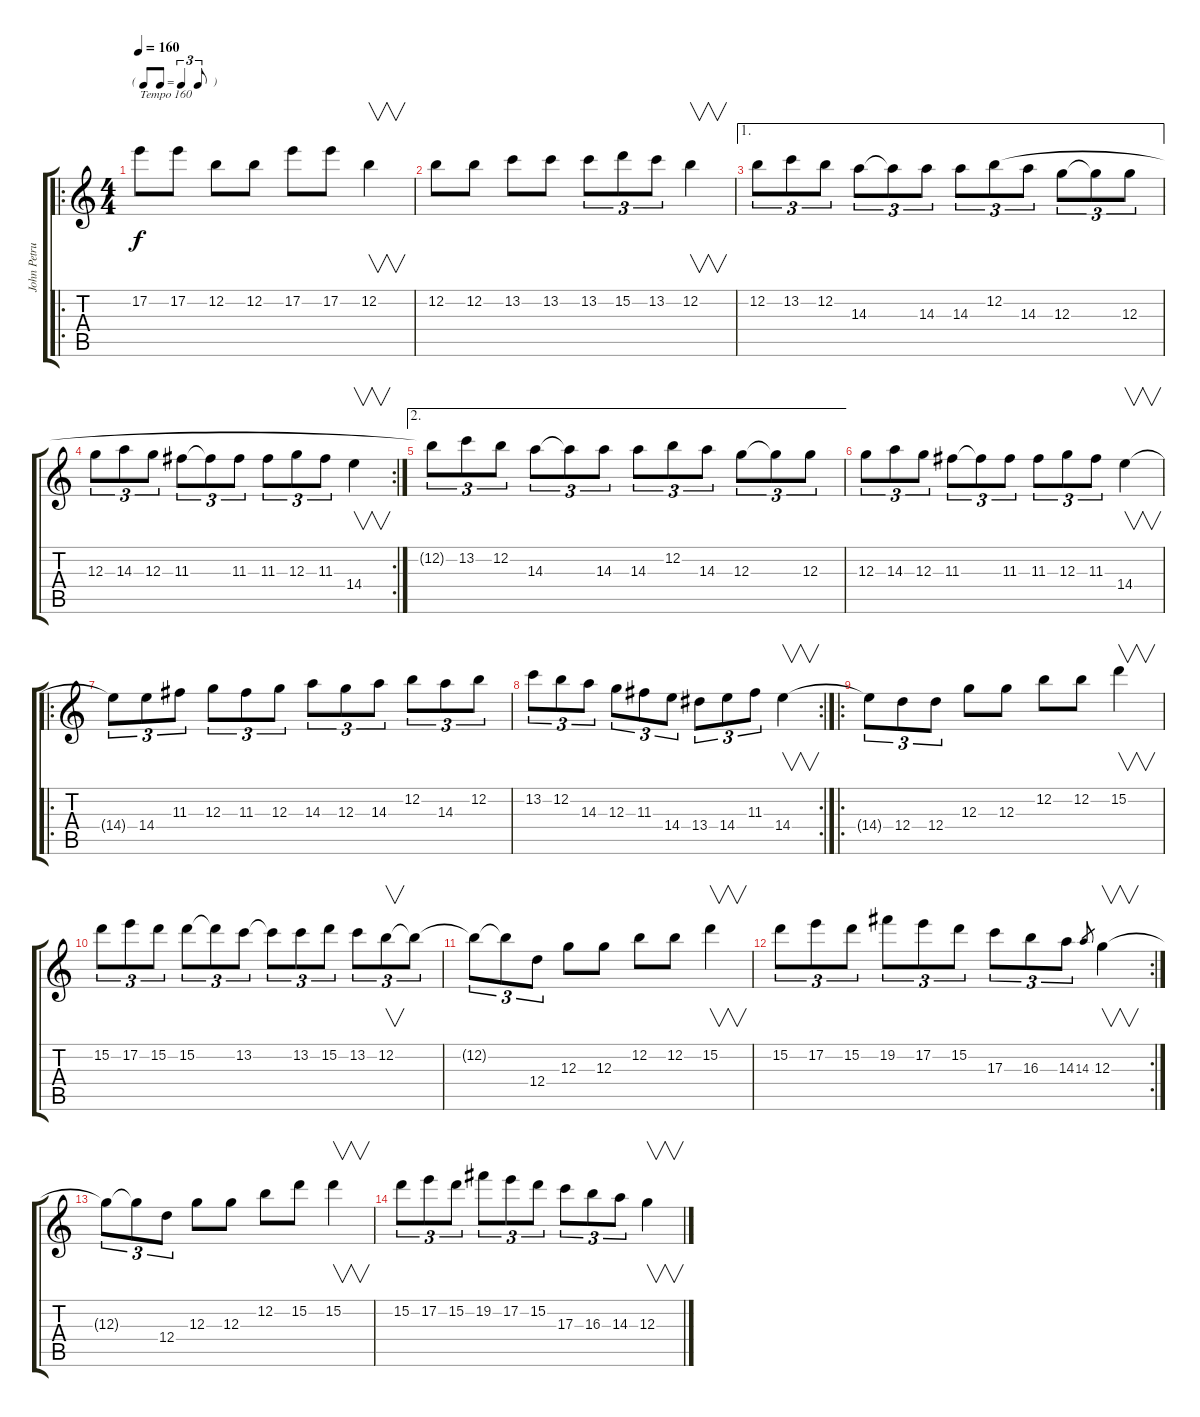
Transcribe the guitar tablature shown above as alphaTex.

\track ("John Petrucci" "John Petru") {instrument distortionguitar}
\staff {score tabs}
\tuning (E4 B3 G3 D3 A2 E2) {hide}
\ro
\ts (4 4)
\tf triplet8th
\tempo 160
\clef g2
\ks c
17.2.8{txt "Tempo 160" dy f instrument distortionguitar} 17.2.8 12.2.8 12.2.8 17.2.8 17.2.8 12.2.4{v} |
12.2.8 12.2.8 13.2.8 13.2.8 13.2.8{tu (3 2)} 15.2.8{tu (3 2)} 13.2.8{tu (3 2)} 12.2.4{v} |
\ae 1
12.2.8{tu (3 2)} 13.2.8{tu (3 2)} 12.2.8{tu (3 2)} 14.3.8{tu (3 2)} 14.3{t}.8{tu (3 2)} 14.3.8{tu (3 2)} 14.3.8{tu (3 2)} 12.2.8{tu (3 2)} 14.3.8{tu (3 2)} 12.3.8{tu (3 2)} 12.3{t}.8{tu (3 2)} 12.3.8{tu (3 2)} |
\rc 2
12.3.8{tu (3 2)} 14.3.8{tu (3 2)} 12.3.8{tu (3 2)} 11.3.8{tu (3 2)} 11.3{t}.8{tu (3 2)} 11.3.8{tu (3 2)} 11.3.8{tu (3 2)} 12.3.8{tu (3 2)} 11.3.8{tu (3 2)} 14.4.4{v} |
\ae 2
12.2{t}.8{tu (3 2)} 13.2.8{tu (3 2)} 12.2.8{tu (3 2)} 14.3.8{tu (3 2)} 14.3{t}.8{tu (3 2)} 14.3.8{tu (3 2)} 14.3.8{tu (3 2)} 12.2.8{tu (3 2)} 14.3.8{tu (3 2)} 12.3.8{tu (3 2)} 12.3{t}.8{tu (3 2)} 12.3.8{tu (3 2)} |
12.3.8{tu (3 2)} 14.3.8{tu (3 2)} 12.3.8{tu (3 2)} 11.3.8{tu (3 2)} 11.3{t}.8{tu (3 2)} 11.3.8{tu (3 2)} 11.3.8{tu (3 2)} 12.3.8{tu (3 2)} 11.3.8{tu (3 2)} 14.4.4{v} |
\ro
14.4{t}.8{tu (3 2)} 14.4.8{tu (3 2)} 11.3.8{tu (3 2)} 12.3.8{tu (3 2)} 11.3.8{tu (3 2)} 12.3.8{tu (3 2)} 14.3.8{tu (3 2)} 12.3.8{tu (3 2)} 14.3.8{tu (3 2)} 12.2.8{tu (3 2)} 14.3.8{tu (3 2)} 12.2.8{tu (3 2)} |
\rc 2
13.2.8{tu (3 2)} 12.2.8{tu (3 2)} 14.3.8{tu (3 2)} 12.3.8{tu (3 2)} 11.3.8{tu (3 2)} 14.4.8{tu (3 2)} 13.4.8{tu (3 2)} 14.4.8{tu (3 2)} 11.3.8{tu (3 2)} 14.4.4{v} |
\ro
14.4{t}.8{tu (3 2)} 12.4.8{tu (3 2)} 12.4.8{tu (3 2)} 12.3.8 12.3.8 12.2.8 12.2.8 15.2.4{v} |
15.2.8{tu (3 2)} 17.2.8{tu (3 2)} 15.2.8{tu (3 2)} 15.2.8{tu (3 2)} 15.2{t}.8{tu (3 2)} 13.2.8{tu (3 2)} 13.2{t}.8{tu (3 2)} 13.2.8{tu (3 2)} 15.2.8{tu (3 2)} 13.2.8{tu (3 2)} 12.2.8{v tu (3 2)} 12.2{t}.8{tu (3 2)} |
12.2{t}.8{tu (3 2)} 12.2{t}.8{tu (3 2)} 12.4.8{tu (3 2)} 12.3.8 12.3.8 12.2.8 12.2.8 15.2.4{v} |
\rc 2
15.2.8{tu (3 2)} 17.2.8{tu (3 2)} 15.2.8{tu (3 2)} 19.2.8{tu (3 2)} 17.2.8{tu (3 2)} 15.2.8{tu (3 2)} 17.3.8{tu (3 2)} 16.3.8{tu (3 2)} 14.3.8{tu (3 2)} 14.3.8{gr} 12.3.4{v} |
12.3{t}.8{tu (3 2)} 12.3{t}.8{tu (3 2)} 12.4.8{tu (3 2)} 12.3.8 12.3.8 12.2.8 15.2.8 15.2.4{v} |
15.2.8{tu (3 2)} 17.2.8{tu (3 2)} 15.2.8{tu (3 2)} 19.2.8{tu (3 2)} 17.2.8{tu (3 2)} 15.2.8{tu (3 2)} 17.3.8{tu (3 2)} 16.3.8{tu (3 2)} 14.3.8{tu (3 2)} 12.3.4{v}
